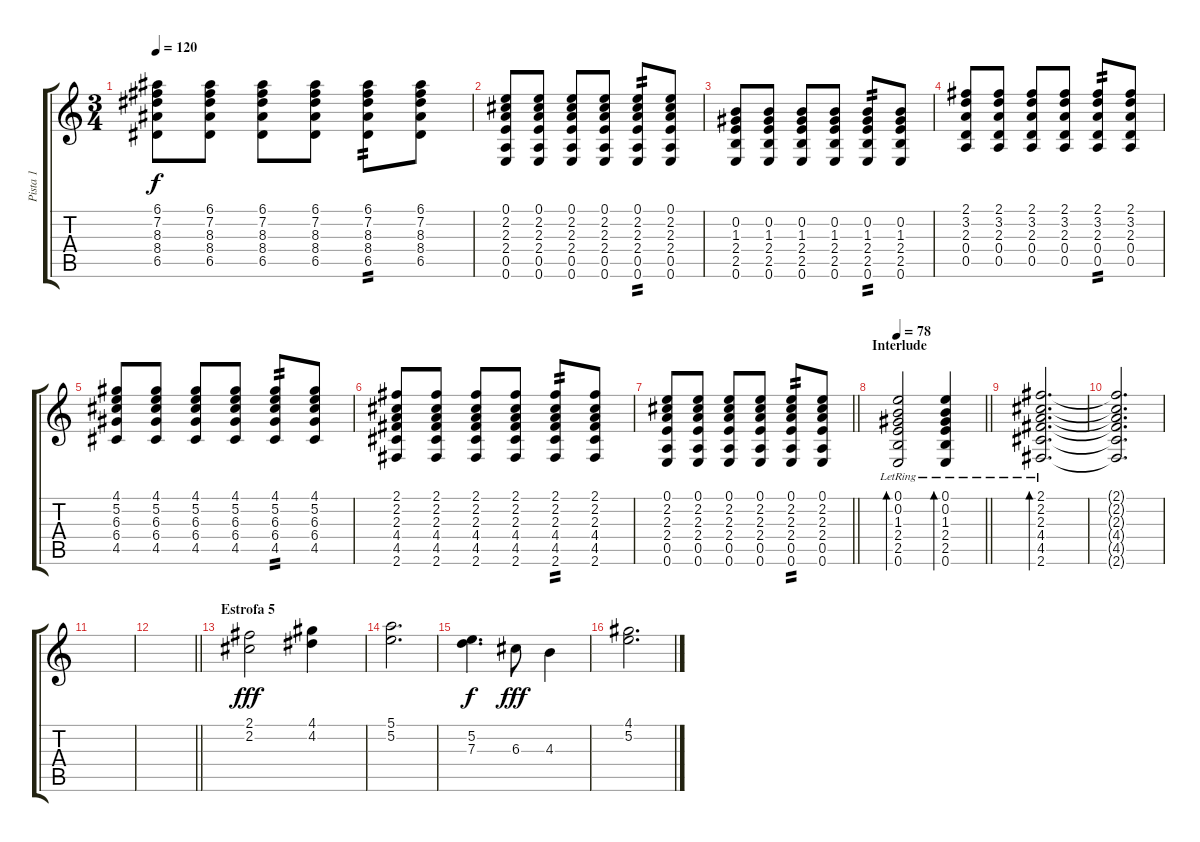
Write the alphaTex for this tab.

\track ("Pista 1" "Pista 1") {instrument acousticguitarnylon}
\staff {score tabs}
\tuning (E4 B3 G3 D3 A2 E2) {hide}
\ts (3 4)
\tempo 120
\clef g2
\ks c
(6.1 7.2 8.3 8.4 6.5).8{dy f} (6.1 7.2 8.3 8.4 6.5).8 (6.1 7.2 8.3 8.4 6.5).8 (6.1 7.2 8.3 8.4 6.5).8 (6.1 7.2 8.3 8.4 6.5).8{tp 2} (6.1 7.2 8.3 8.4 6.5).8 |
(0.1 2.2 2.3 2.4 0.5 0.6).8 (0.1 2.2 2.3 2.4 0.5 0.6).8 (0.1 2.2 2.3 2.4 0.5 0.6).8 (0.1 2.2 2.3 2.4 0.5 0.6).8 (0.1 2.2 2.3 2.4 0.5 0.6).8{tp 2} (0.1 2.2 2.3 2.4 0.5 0.6).8 |
(0.2 1.3 2.4 2.5 0.6).8 (0.2 1.3 2.4 2.5 0.6).8 (0.2 1.3 2.4 2.5 0.6).8 (0.2 1.3 2.4 2.5 0.6).8 (0.2 1.3 2.4 2.5 0.6).8{tp 2} (0.2 1.3 2.4 2.5 0.6).8 |
(2.1 3.2 2.3 0.4 0.5).8 (2.1 3.2 2.3 0.4 0.5).8 (2.1 3.2 2.3 0.4 0.5).8 (2.1 3.2 2.3 0.4 0.5).8 (2.1 3.2 2.3 0.4 0.5).8{tp 2} (2.1 3.2 2.3 0.4 0.5).8 |
(4.1 5.2 6.3 6.4 4.5).8 (4.1 5.2 6.3 6.4 4.5).8 (4.1 5.2 6.3 6.4 4.5).8 (4.1 5.2 6.3 6.4 4.5).8 (4.1 5.2 6.3 6.4 4.5).8{tp 2} (4.1 5.2 6.3 6.4 4.5).8 |
(2.1 2.2 2.3 4.4 4.5 2.6).8 (2.1 2.2 2.3 4.4 4.5 2.6).8 (2.1 2.2 2.3 4.4 4.5 2.6).8 (2.1 2.2 2.3 4.4 4.5 2.6).8 (2.1 2.2 2.3 4.4 4.5 2.6).8{tp 2} (2.1 2.2 2.3 4.4 4.5 2.6).8 |
\barLineRight lightlight
(0.1 2.2 2.3 2.4 0.5 0.6).8 (0.1 2.2 2.3 2.4 0.5 0.6).8 (0.1 2.2 2.3 2.4 0.5 0.6).8 (0.1 2.2 2.3 2.4 0.5 0.6).8 (0.1 2.2 2.3 2.4 0.5 0.6).8{tp 2} (0.1 2.2 2.3 2.4 0.5 0.6).8 |
\section ("" "Interlude")
\tempo 78
\barLineRight lightlight
(0.1{lr} 0.2{lr} 1.3{lr} 2.4{lr} 2.5{lr} 0.6{lr}).2{bd 240} (0.1{lr} 0.2{lr} 1.3{lr} 2.4{lr} 2.5{lr} 0.6{lr}).4{bd 120} |
(2.1{lr} 2.2{lr} 2.3{lr} 4.4{lr} 4.5{lr} 2.6{lr}).2{d bd 480} |
(2.1{t} 2.2{t} 2.3{t} 4.4{t} 4.5{t} 2.6{t}).2{d} |
|
\barLineRight lightlight
|
\section ("" "Estrofa 5")
(2.1 2.2).2{dy fff volume 9} (4.1 4.2).4 |
(5.1 5.2).2{d} |
(5.2 7.3).4{d dy f} 6.3.8{dy fff} 4.3.4 |
(4.1 5.2).2{d}
